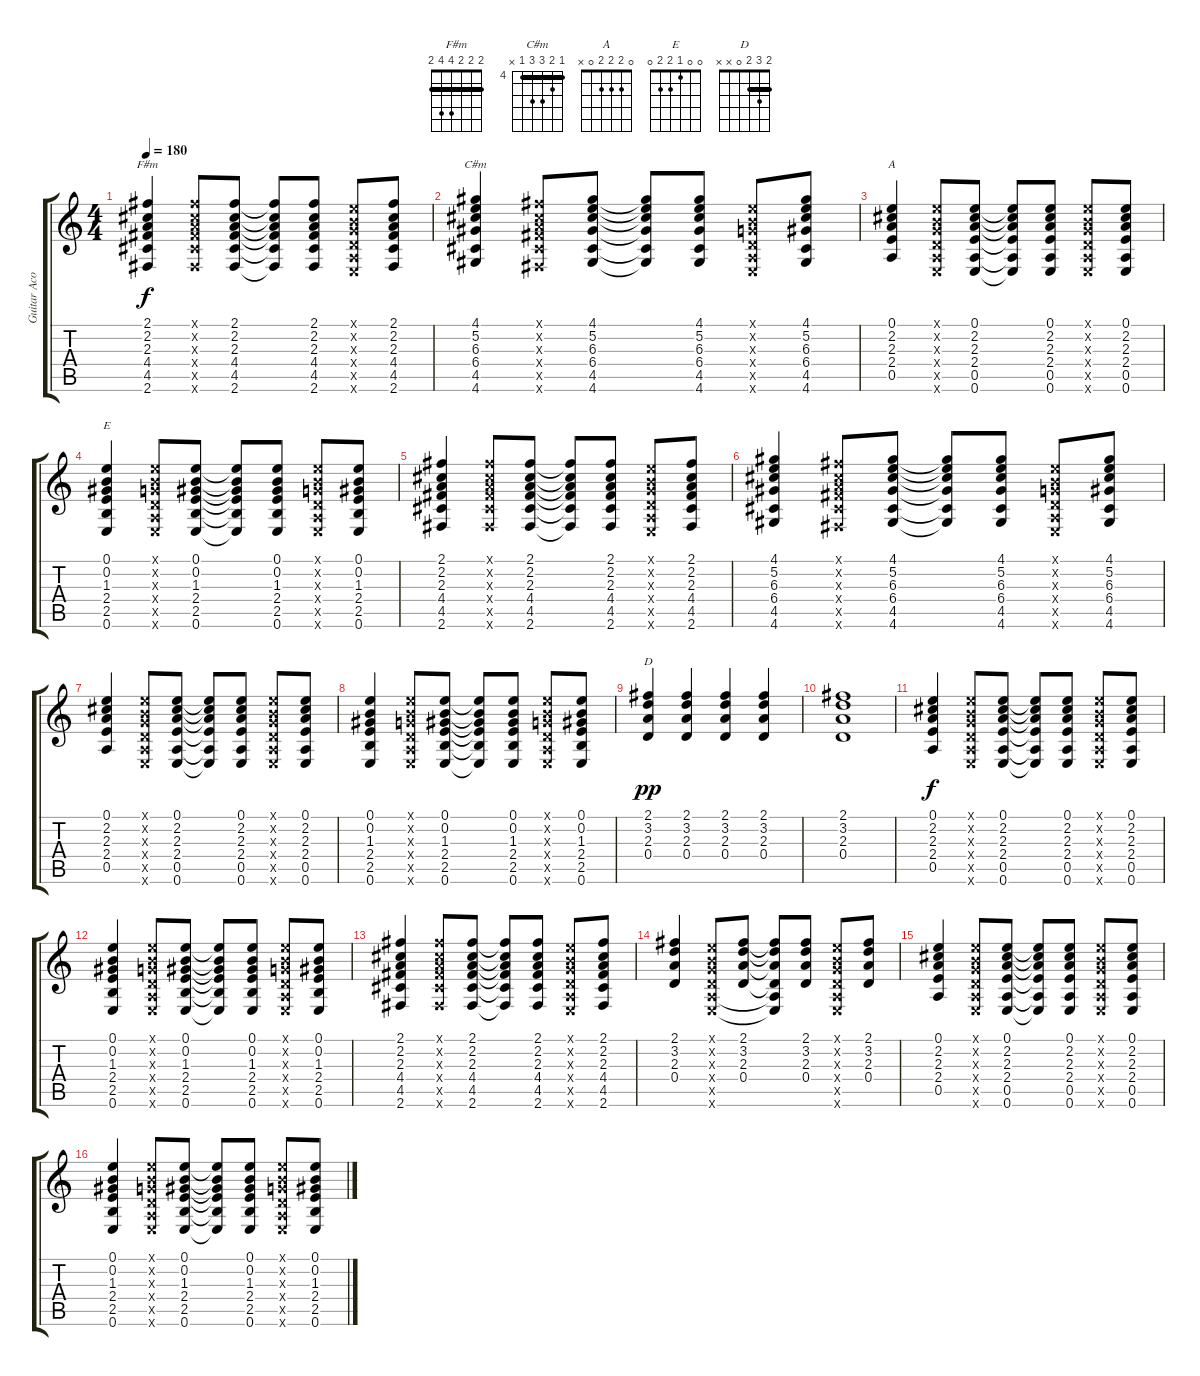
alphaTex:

\track ("Guitar Acoustic " "Guitar Aco") {instrument acousticguitarsteel}
\staff {score tabs}
\tuning (E4 B3 G3 D3 A2 E2) {hide}
\chord ("F#m" 2 2 2 4 4 2) {barre 2}
\chord ("C#m" 4 5 6 6 4 x) {firstfret 4 barre 4}
\chord ("A" 0 2 2 2 0 x)
\chord ("E" 0 0 1 2 2 0)
\chord ("D" 2 3 2 0 x x) {barre 2}
\ts (4 4)
\tempo 180
\clef g2
\ks c
(2.1 2.2 2.3 4.4 4.5 2.6).4{ch "F#m" dy f} (2.1{x} 2.2{x} 2.3{x} 4.4{x} 4.5{x} 2.6{x}).8 (2.1 2.2 2.3 4.4 4.5 2.6).8 (2.1{t} 2.2{t} 2.3{t} 4.4{t} 4.5{t} 2.6{t}).8 (2.1 2.2 2.3 4.4 4.5 2.6).8 (0.1{x} 0.2{x} 0.3{x} 0.4{x} 0.5{x} 0.6{x}).8 (2.1 2.2 2.3 4.4 4.5 2.6).8 |
(4.1 5.2 6.3 6.4 4.5 4.6).4{ch "C#m"} (2.1{x} 2.2{x} 2.3{x} 4.4{x} 4.5{x} 2.6{x}).8 (4.1 5.2 6.3 6.4 4.5 4.6).8 (4.1{t} 5.2{t} 6.3{t} 6.4{t} 4.5{t} 4.6{t}).8 (4.1 5.2 6.3 6.4 4.5 4.6).8 (0.1{x} 0.2{x} 0.3{x} 0.4{x} 0.5{x} 0.6{x}).8 (4.1 5.2 6.3 6.4 4.5 4.6).8 |
(0.1 2.2 2.3 2.4 0.5).4{ch "A"} (0.1{x} 0.2{x} 0.3{x} 0.4{x} 0.5{x} 0.6{x}).8 (0.1 2.2 2.3 2.4 0.5 0.6).8 (0.1{t} 2.2{t} 2.3{t} 2.4{t} 0.5{t} 0.6{t}).8 (0.1 2.2 2.3 2.4 0.5 0.6).8 (0.1{x} 0.2{x} 0.3{x} 0.4{x} 0.5{x} 0.6{x}).8 (0.1 2.2 2.3 2.4 0.5 0.6).8 |
(0.1 0.2 1.3 2.4 2.5 0.6).4{ch "E"} (0.1{x} 0.2{x} 0.3{x} 0.4{x} 0.5{x} 0.6{x}).8 (0.1 0.2 1.3 2.4 2.5 0.6).8 (0.1{t} 0.2{t} 1.3{t} 2.4{t} 2.5{t} 0.6{t}).8 (0.1 0.2 1.3 2.4 2.5 0.6).8 (0.1{x} 0.2{x} 0.3{x} 0.4{x} 0.5{x} 0.6{x}).8 (0.1 0.2 1.3 2.4 2.5 0.6).8 |
(2.1 2.2 2.3 4.4 4.5 2.6).4 (2.1{x} 2.2{x} 2.3{x} 4.4{x} 4.5{x} 2.6{x}).8 (2.1 2.2 2.3 4.4 4.5 2.6).8 (2.1{t} 2.2{t} 2.3{t} 4.4{t} 4.5{t} 2.6{t}).8 (2.1 2.2 2.3 4.4 4.5 2.6).8 (0.1{x} 0.2{x} 0.3{x} 0.4{x} 0.5{x} 0.6{x}).8 (2.1 2.2 2.3 4.4 4.5 2.6).8 |
(4.1 5.2 6.3 6.4 4.5 4.6).4 (2.1{x} 2.2{x} 2.3{x} 4.4{x} 4.5{x} 2.6{x}).8 (4.1 5.2 6.3 6.4 4.5 4.6).8 (4.1{t} 5.2{t} 6.3{t} 6.4{t} 4.5{t} 4.6{t}).8 (4.1 5.2 6.3 6.4 4.5 4.6).8 (0.1{x} 0.2{x} 0.3{x} 0.4{x} 0.5{x} 0.6{x}).8 (4.1 5.2 6.3 6.4 4.5 4.6).8 |
(0.1 2.2 2.3 2.4 0.5).4 (0.1{x} 0.2{x} 0.3{x} 0.4{x} 0.5{x} 0.6{x}).8 (0.1 2.2 2.3 2.4 0.5 0.6).8 (0.1{t} 2.2{t} 2.3{t} 2.4{t} 0.5{t} 0.6{t}).8 (0.1 2.2 2.3 2.4 0.5 0.6).8 (0.1{x} 0.2{x} 0.3{x} 0.4{x} 0.5{x} 0.6{x}).8 (0.1 2.2 2.3 2.4 0.5 0.6).8 |
(0.1 0.2 1.3 2.4 2.5 0.6).4 (0.1{x} 0.2{x} 0.3{x} 0.4{x} 0.5{x} 0.6{x}).8 (0.1 0.2 1.3 2.4 2.5 0.6).8 (0.1{t} 0.2{t} 1.3{t} 2.4{t} 2.5{t} 0.6{t}).8 (0.1 0.2 1.3 2.4 2.5 0.6).8 (0.1{x} 0.2{x} 0.3{x} 0.4{x} 0.5{x} 0.6{x}).8 (0.1 0.2 1.3 2.4 2.5 0.6).8 |
(2.1 3.2 2.3 0.4).4{ch "D" dy pp} (2.1 3.2 2.3 0.4).4 (2.1 3.2 2.3 0.4).4 (2.1 3.2 2.3 0.4).4 |
(2.1 3.2 2.3 0.4).1 |
(0.1 2.2 2.3 2.4 0.5).4{dy f} (0.1{x} 0.2{x} 0.3{x} 0.4{x} 0.5{x} 0.6{x}).8 (0.1 2.2 2.3 2.4 0.5 0.6).8 (0.1{t} 2.2{t} 2.3{t} 2.4{t} 0.5{t} 0.6{t}).8 (0.1 2.2 2.3 2.4 0.5 0.6).8 (0.1{x} 0.2{x} 0.3{x} 0.4{x} 0.5{x} 0.6{x}).8 (0.1 2.2 2.3 2.4 0.5 0.6).8 |
(0.1 0.2 1.3 2.4 2.5 0.6).4 (0.1{x} 0.2{x} 0.3{x} 0.4{x} 0.5{x} 0.6{x}).8 (0.1 0.2 1.3 2.4 2.5 0.6).8 (0.1{t} 0.2{t} 1.3{t} 2.4{t} 2.5{t} 0.6{t}).8 (0.1 0.2 1.3 2.4 2.5 0.6).8 (0.1{x} 0.2{x} 0.3{x} 0.4{x} 0.5{x} 0.6{x}).8 (0.1 0.2 1.3 2.4 2.5 0.6).8 |
(2.1 2.2 2.3 4.4 4.5 2.6).4 (2.1{x} 2.2{x} 2.3{x} 4.4{x} 4.5{x} 2.6{x}).8 (2.1 2.2 2.3 4.4 4.5 2.6).8 (2.1{t} 2.2{t} 2.3{t} 4.4{t} 4.5{t} 2.6{t}).8 (2.1 2.2 2.3 4.4 4.5 2.6).8 (0.1{x} 0.2{x} 0.3{x} 0.4{x} 0.5{x} 0.6{x}).8 (2.1 2.2 2.3 4.4 4.5 2.6).8 |
(2.1 3.2 2.3 0.4).4 (0.1{x} 0.2{x} 0.3{x} 0.4{x} 0.5{x} 0.6{x}).8 (2.1 3.2 2.3 0.4).8 (2.1{t} 3.2{t} 2.3{t} 0.4{t} 0.5{t} 0.6{t}).8 (2.1 3.2 2.3 0.4).8 (0.1{x} 0.2{x} 0.3{x} 0.4{x} 0.5{x} 0.6{x}).8 (2.1 3.2 2.3 0.4).8 |
(0.1 2.2 2.3 2.4 0.5).4 (0.1{x} 0.2{x} 0.3{x} 0.4{x} 0.5{x} 0.6{x}).8 (0.1 2.2 2.3 2.4 0.5 0.6).8 (0.1{t} 2.2{t} 2.3{t} 2.4{t} 0.5{t} 0.6{t}).8 (0.1 2.2 2.3 2.4 0.5 0.6).8 (0.1{x} 0.2{x} 0.3{x} 0.4{x} 0.5{x} 0.6{x}).8 (0.1 2.2 2.3 2.4 0.5 0.6).8 |
(0.1 0.2 1.3 2.4 2.5 0.6).4 (0.1{x} 0.2{x} 0.3{x} 0.4{x} 0.5{x} 0.6{x}).8 (0.1 0.2 1.3 2.4 2.5 0.6).8 (0.1{t} 0.2{t} 1.3{t} 2.4{t} 2.5{t} 0.6{t}).8 (0.1 0.2 1.3 2.4 2.5 0.6).8 (0.1{x} 0.2{x} 0.3{x} 0.4{x} 0.5{x} 0.6{x}).8 (0.1 0.2 1.3 2.4 2.5 0.6).8
